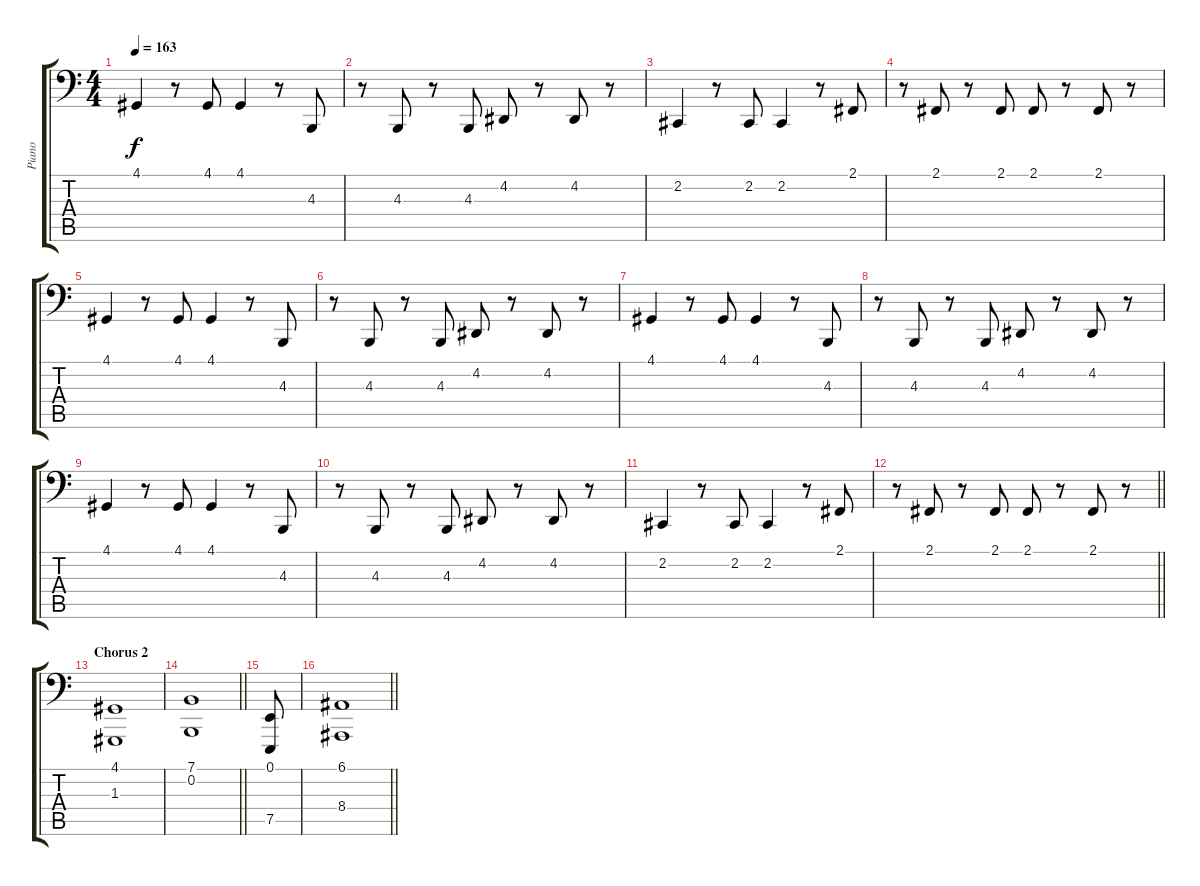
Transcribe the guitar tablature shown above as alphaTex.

\track ("Piano" "Piano") {instrument acousticgrandpiano}
\staff {score tabs}
\tuning (E2 B1 G1 D1 A0 E0) {hide}
\ts (4 4)
\tempo 163
\clef f4
\ks c
4.1.4{dy f} r.8 4.1.8 4.1.4 r.8 4.3.8 |
r.8 4.3.8 r.8 4.3.8 4.2.8 r.8 4.2.8 r.8 |
2.2.4 r.8 2.2.8 2.2.4 r.8 2.1.8 |
r.8 2.1.8 r.8 2.1.8 2.1.8 r.8 2.1.8 r.8 |
4.1.4 r.8 4.1.8 4.1.4 r.8 4.3.8 |
r.8 4.3.8 r.8 4.3.8 4.2.8 r.8 4.2.8 r.8 |
4.1.4 r.8 4.1.8 4.1.4 r.8 4.3.8 |
r.8 4.3.8 r.8 4.3.8 4.2.8 r.8 4.2.8 r.8 |
4.1.4 r.8 4.1.8 4.1.4 r.8 4.3.8 |
r.8 4.3.8 r.8 4.3.8 4.2.8 r.8 4.2.8 r.8 |
2.2.4 r.8 2.2.8 2.2.4 r.8 2.1.8 |
\barLineRight lightlight
r.8 2.1.8 r.8 2.1.8 2.1.8 r.8 2.1.8 r.8 |
\section ("" "Chorus 2")
(4.1 1.3).1 |
\barLineRight lightlight
(7.1 0.2).1 |
(0.1 7.5).8 |
\barLineRight lightlight
(6.1 8.4).1
